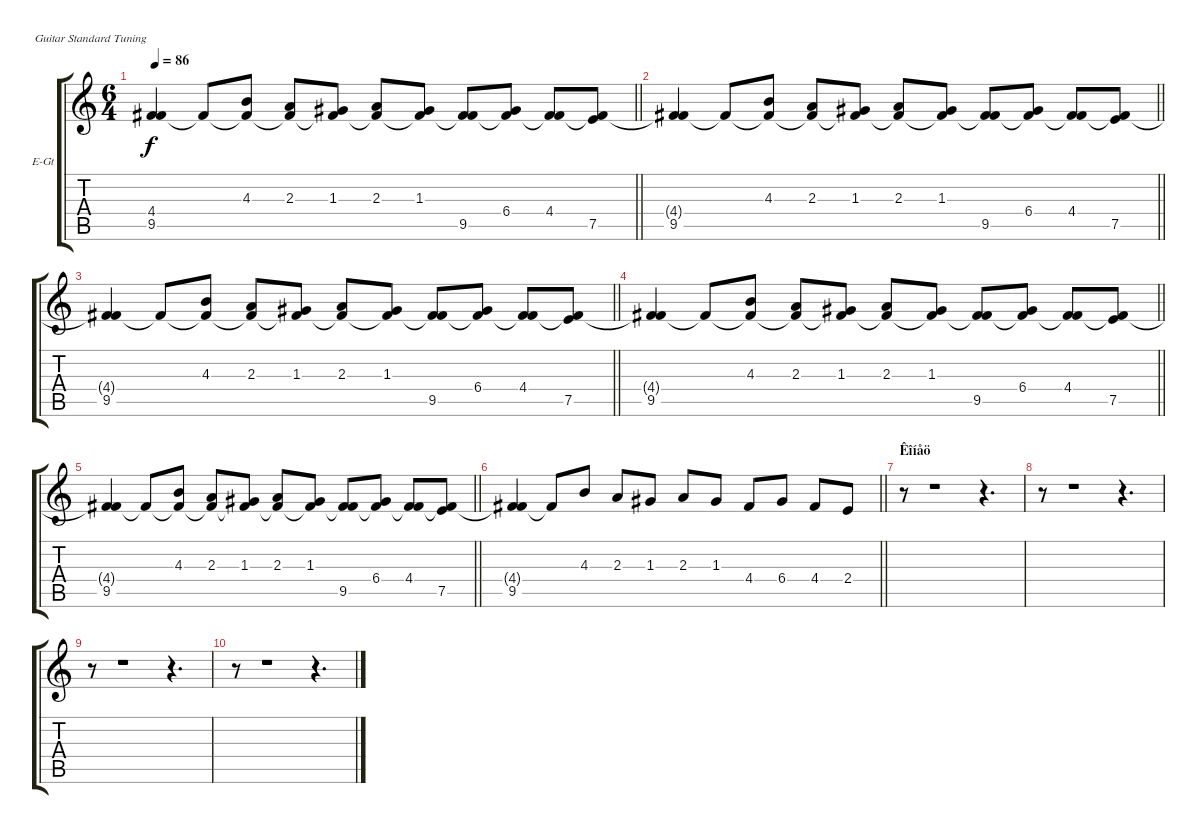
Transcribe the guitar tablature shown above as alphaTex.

\bracketExtendMode groupsimilarinstruments
\firstSystemTrackNameOrientation horizontal
\otherSystemsTrackNameOrientation horizontal
\track ("Electric Guitar" "E-Gt") {instrument distortionguitar}
\staff {score tabs}
\tuning (E4 B3 G3 D3 A2 E2)
\ts (6 4)
\tempo 86
\clef g2
\scale
0.333333
\barLineRight lightlight
\ks c
(4.4{t} 9.5).4{dy f} 4.4{t}.8 (4.3 4.4{t}).8 (2.3 4.4{t}).8 (1.3 4.4{t}).8 (2.3 4.4{t}).8 (1.3 4.4{t}).8 (4.4{t} 9.5).8 (6.4 9.5{t}).8 (9.5{t} 4.4).8 (7.5 4.4{t}).8 |
\scale
0.333333
\barLineRight lightlight
(4.4{t} 9.5).4 4.4{t}.8 (4.3 4.4{t}).8 (2.3 4.4{t}).8 (1.3 4.4{t}).8 (2.3 4.4{t}).8 (1.3 4.4{t}).8 (4.4{t} 9.5).8 (6.4 9.5{t}).8 (9.5{t} 4.4).8 (7.5 4.4{t}).8 |
\scale
0.333333
\barLineRight lightlight
(4.4{t} 9.5).4 4.4{t}.8 (4.3 4.4{t}).8 (2.3 4.4{t}).8 (1.3 4.4{t}).8 (2.3 4.4{t}).8 (1.3 4.4{t}).8 (4.4{t} 9.5).8 (6.4 9.5{t}).8 (9.5{t} 4.4).8 (7.5 4.4{t}).8 |
\scale
0.333333
\barLineRight lightlight
(4.4{t} 9.5).4 4.4{t}.8 (4.3 4.4{t}).8 (2.3 4.4{t}).8 (1.3 4.4{t}).8 (2.3 4.4{t}).8 (1.3 4.4{t}).8 (4.4{t} 9.5).8 (6.4 9.5{t}).8 (9.5{t} 4.4).8 (7.5 4.4{t}).8 |
\scale
0.333333
\barLineRight lightlight
(4.4{t} 9.5).4 4.4{t}.8 (4.3 4.4{t}).8 (2.3 4.4{t}).8 (1.3 4.4{t}).8 (2.3 4.4{t}).8 (1.3 4.4{t}).8 (4.4{t} 9.5).8 (6.4 9.5{t}).8 (9.5{t} 4.4).8 (7.5 4.4{t}).8 |
\scale
0.333333
\barLineRight lightlight
(4.4{t} 9.5).4 4.4{t}.8 4.3.8 2.3.8 1.3.8 2.3.8 1.3.8 4.4.8 6.4.8 4.4.8 2.4.8 |
\section ("" "Êîíåö")
\scale
0.333333 r.8 r.1 r.4{d} |
r.8 r.1 r.4{d} |
r.8 r.1 r.4{d} |
r.8 r.1 r.4{d}
